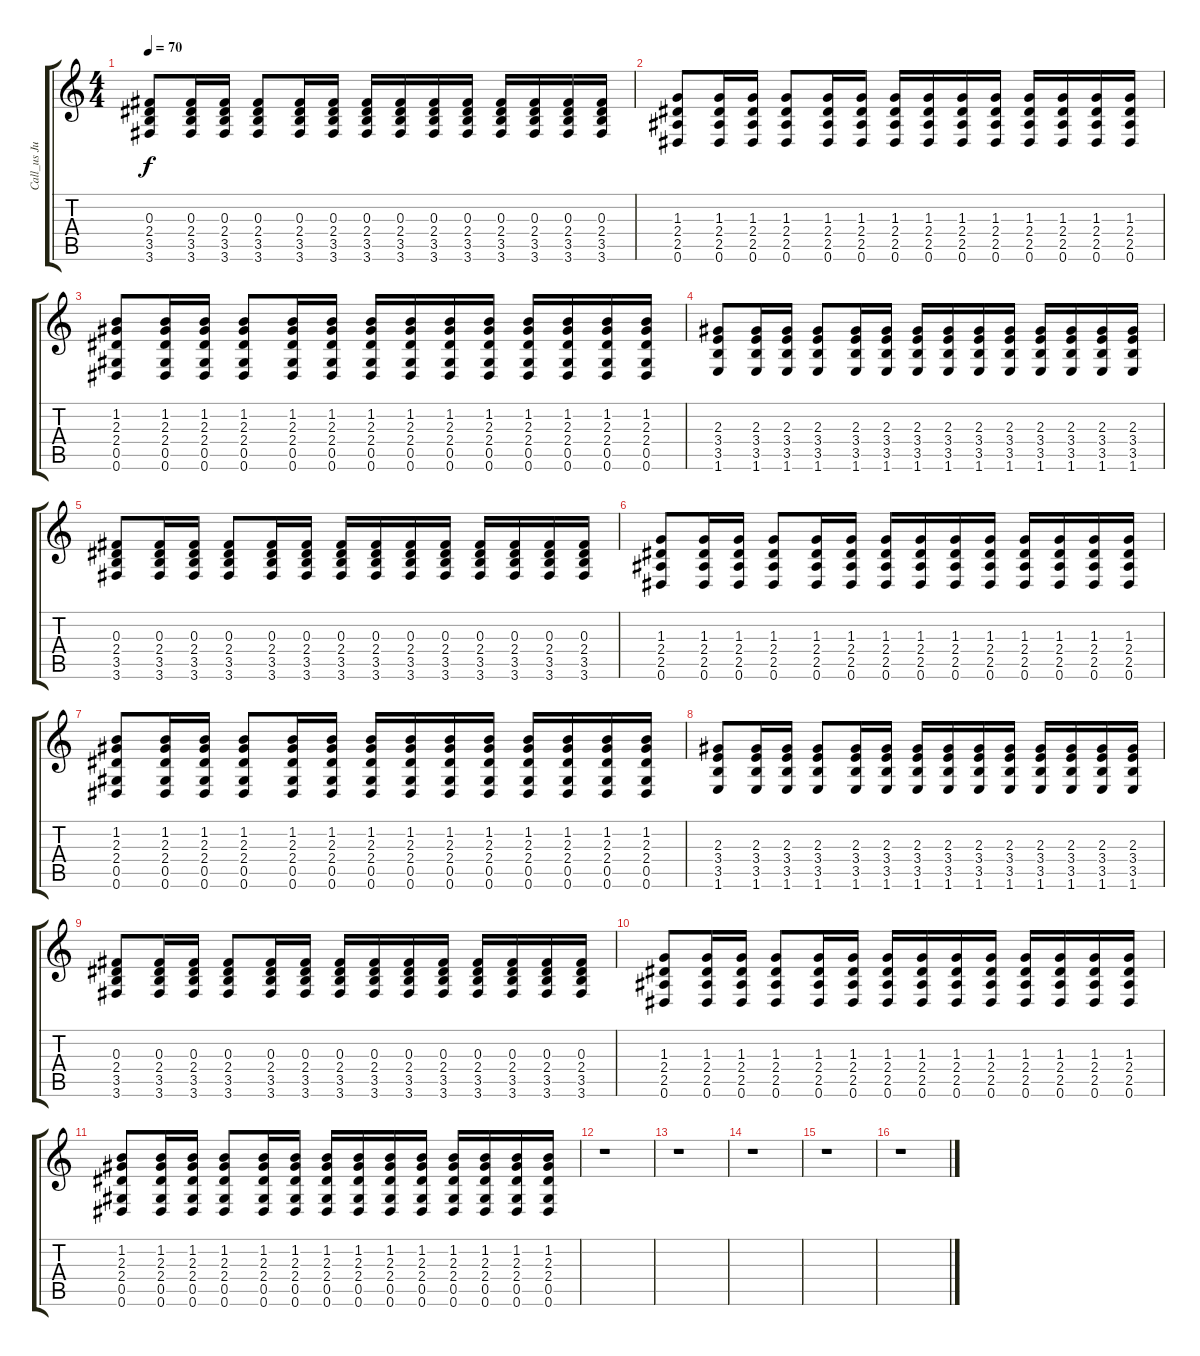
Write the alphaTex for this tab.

\track ("Call_us Junior" "Call_us Ju") {instrument acousticguitarnylon}
\staff {score tabs}
\tuning (Eb4 Bb3 Gb3 Db3 Ab2 Eb2) {hide}
\ts (4 4)
\tempo 70
\clef g2
\ks c
(0.3 2.4 3.5 3.6).8{dy f} (0.3 2.4 3.5 3.6).16 (0.3 2.4 3.5 3.6).16 (0.3 2.4 3.5 3.6).8 (0.3 2.4 3.5 3.6).16 (0.3 2.4 3.5 3.6).16 (0.3 2.4 3.5 3.6).16 (0.3 2.4 3.5 3.6).16 (0.3 2.4 3.5 3.6).16 (0.3 2.4 3.5 3.6).16 (0.3 2.4 3.5 3.6).16 (0.3 2.4 3.5 3.6).16 (0.3 2.4 3.5 3.6).16 (0.3 2.4 3.5 3.6).16 |
(1.3 2.4 2.5 0.6).8 (1.3 2.4 2.5 0.6).16 (1.3 2.4 2.5 0.6).16 (1.3 2.4 2.5 0.6).8 (1.3 2.4 2.5 0.6).16 (1.3 2.4 2.5 0.6).16 (1.3 2.4 2.5 0.6).16 (1.3 2.4 2.5 0.6).16 (1.3 2.4 2.5 0.6).16 (1.3 2.4 2.5 0.6).16 (1.3 2.4 2.5 0.6).16 (1.3 2.4 2.5 0.6).16 (1.3 2.4 2.5 0.6).16 (1.3 2.4 2.5 0.6).16 |
(1.2 2.3 2.4 0.5 0.6).8 (1.2 2.3 2.4 0.5 0.6).16 (1.2 2.3 2.4 0.5 0.6).16 (1.2 2.3 2.4 0.5 0.6).8 (1.2 2.3 2.4 0.5 0.6).16 (1.2 2.3 2.4 0.5 0.6).16 (1.2 2.3 2.4 0.5 0.6).16 (1.2 2.3 2.4 0.5 0.6).16 (1.2 2.3 2.4 0.5 0.6).16 (1.2 2.3 2.4 0.5 0.6).16 (1.2 2.3 2.4 0.5 0.6).16 (1.2 2.3 2.4 0.5 0.6).16 (1.2 2.3 2.4 0.5 0.6).16 (1.2 2.3 2.4 0.5 0.6).16 |
(2.3 3.4 3.5 1.6).8 (2.3 3.4 3.5 1.6).16 (2.3 3.4 3.5 1.6).16 (2.3 3.4 3.5 1.6).8 (2.3 3.4 3.5 1.6).16 (2.3 3.4 3.5 1.6).16 (2.3 3.4 3.5 1.6).16 (2.3 3.4 3.5 1.6).16 (2.3 3.4 3.5 1.6).16 (2.3 3.4 3.5 1.6).16 (2.3 3.4 3.5 1.6).16 (2.3 3.4 3.5 1.6).16 (2.3 3.4 3.5 1.6).16 (2.3 3.4 3.5 1.6).16 |
(0.3 2.4 3.5 3.6).8 (0.3 2.4 3.5 3.6).16 (0.3 2.4 3.5 3.6).16 (0.3 2.4 3.5 3.6).8 (0.3 2.4 3.5 3.6).16 (0.3 2.4 3.5 3.6).16 (0.3 2.4 3.5 3.6).16 (0.3 2.4 3.5 3.6).16 (0.3 2.4 3.5 3.6).16 (0.3 2.4 3.5 3.6).16 (0.3 2.4 3.5 3.6).16 (0.3 2.4 3.5 3.6).16 (0.3 2.4 3.5 3.6).16 (0.3 2.4 3.5 3.6).16 |
(1.3 2.4 2.5 0.6).8 (1.3 2.4 2.5 0.6).16 (1.3 2.4 2.5 0.6).16 (1.3 2.4 2.5 0.6).8 (1.3 2.4 2.5 0.6).16 (1.3 2.4 2.5 0.6).16 (1.3 2.4 2.5 0.6).16 (1.3 2.4 2.5 0.6).16 (1.3 2.4 2.5 0.6).16 (1.3 2.4 2.5 0.6).16 (1.3 2.4 2.5 0.6).16 (1.3 2.4 2.5 0.6).16 (1.3 2.4 2.5 0.6).16 (1.3 2.4 2.5 0.6).16 |
(1.2 2.3 2.4 0.5 0.6).8 (1.2 2.3 2.4 0.5 0.6).16 (1.2 2.3 2.4 0.5 0.6).16 (1.2 2.3 2.4 0.5 0.6).8 (1.2 2.3 2.4 0.5 0.6).16 (1.2 2.3 2.4 0.5 0.6).16 (1.2 2.3 2.4 0.5 0.6).16 (1.2 2.3 2.4 0.5 0.6).16 (1.2 2.3 2.4 0.5 0.6).16 (1.2 2.3 2.4 0.5 0.6).16 (1.2 2.3 2.4 0.5 0.6).16 (1.2 2.3 2.4 0.5 0.6).16 (1.2 2.3 2.4 0.5 0.6).16 (1.2 2.3 2.4 0.5 0.6).16 |
(2.3 3.4 3.5 1.6).8 (2.3 3.4 3.5 1.6).16 (2.3 3.4 3.5 1.6).16 (2.3 3.4 3.5 1.6).8 (2.3 3.4 3.5 1.6).16 (2.3 3.4 3.5 1.6).16 (2.3 3.4 3.5 1.6).16 (2.3 3.4 3.5 1.6).16 (2.3 3.4 3.5 1.6).16 (2.3 3.4 3.5 1.6).16 (2.3 3.4 3.5 1.6).16 (2.3 3.4 3.5 1.6).16 (2.3 3.4 3.5 1.6).16 (2.3 3.4 3.5 1.6).16 |
(0.3 2.4 3.5 3.6).8 (0.3 2.4 3.5 3.6).16 (0.3 2.4 3.5 3.6).16 (0.3 2.4 3.5 3.6).8 (0.3 2.4 3.5 3.6).16 (0.3 2.4 3.5 3.6).16 (0.3 2.4 3.5 3.6).16 (0.3 2.4 3.5 3.6).16 (0.3 2.4 3.5 3.6).16 (0.3 2.4 3.5 3.6).16 (0.3 2.4 3.5 3.6).16 (0.3 2.4 3.5 3.6).16 (0.3 2.4 3.5 3.6).16 (0.3 2.4 3.5 3.6).16 |
(1.3 2.4 2.5 0.6).8 (1.3 2.4 2.5 0.6).16 (1.3 2.4 2.5 0.6).16 (1.3 2.4 2.5 0.6).8 (1.3 2.4 2.5 0.6).16 (1.3 2.4 2.5 0.6).16 (1.3 2.4 2.5 0.6).16 (1.3 2.4 2.5 0.6).16 (1.3 2.4 2.5 0.6).16 (1.3 2.4 2.5 0.6).16 (1.3 2.4 2.5 0.6).16 (1.3 2.4 2.5 0.6).16 (1.3 2.4 2.5 0.6).16 (1.3 2.4 2.5 0.6).16 |
(1.2 2.3 2.4 0.5 0.6).8 (1.2 2.3 2.4 0.5 0.6).16 (1.2 2.3 2.4 0.5 0.6).16 (1.2 2.3 2.4 0.5 0.6).8 (1.2 2.3 2.4 0.5 0.6).16 (1.2 2.3 2.4 0.5 0.6).16 (1.2 2.3 2.4 0.5 0.6).16 (1.2 2.3 2.4 0.5 0.6).16 (1.2 2.3 2.4 0.5 0.6).16 (1.2 2.3 2.4 0.5 0.6).16 (1.2 2.3 2.4 0.5 0.6).16 (1.2 2.3 2.4 0.5 0.6).16 (1.2 2.3 2.4 0.5 0.6).16 (1.2 2.3 2.4 0.5 0.6).16 |
r.1 |
r.1 |
r.1 |
r.1 |
r.1
